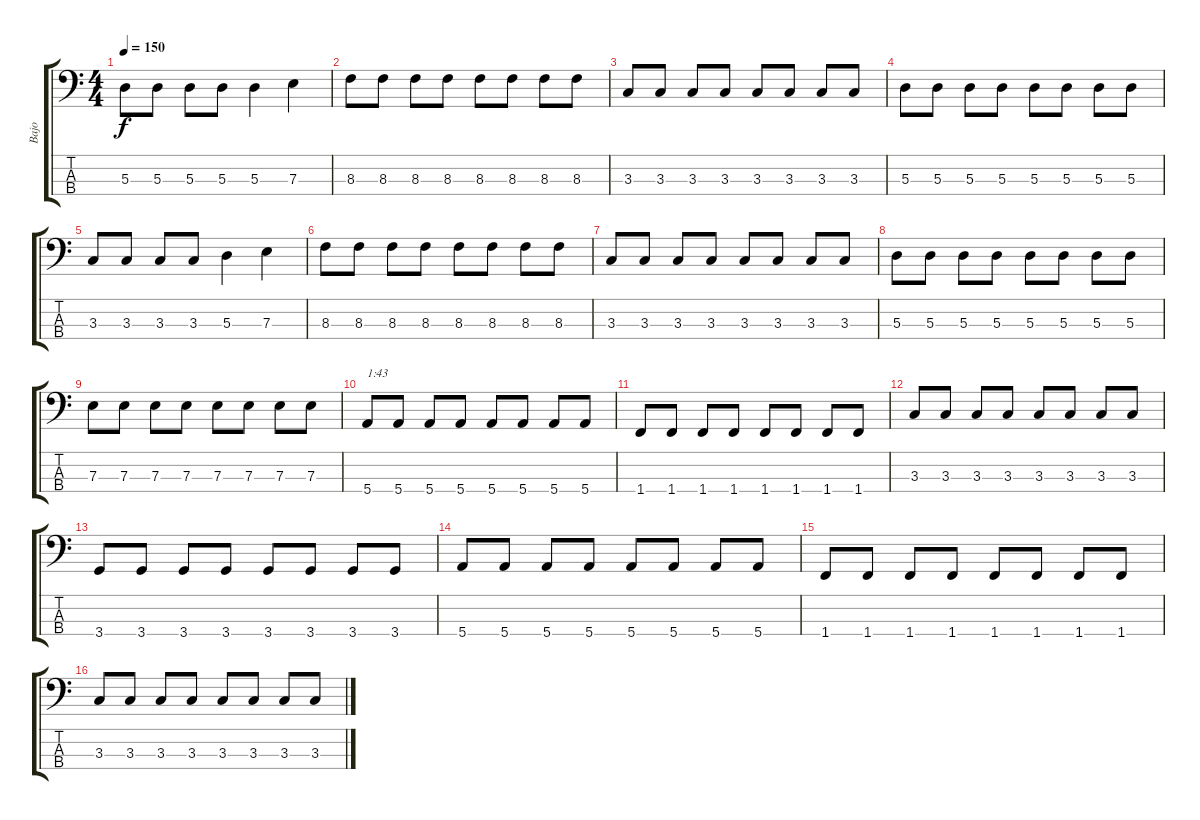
\track ("Bajo" "Bajo") {instrument electricbassfinger}
\staff {score tabs}
\tuning (G2 D2 A1 E1) {hide}
\ts (4 4)
\tempo 150
\clef f4
\ks c
5.3.8{dy f} 5.3.8 5.3.8 5.3.8 5.3.4 7.3.4 |
8.3.8 8.3.8 8.3.8 8.3.8 8.3.8 8.3.8 8.3.8 8.3.8 |
3.3.8 3.3.8 3.3.8 3.3.8 3.3.8 3.3.8 3.3.8 3.3.8 |
5.3.8 5.3.8 5.3.8 5.3.8 5.3.8 5.3.8 5.3.8 5.3.8 |
3.3.8 3.3.8 3.3.8 3.3.8 5.3.4 7.3.4 |
8.3.8 8.3.8 8.3.8 8.3.8 8.3.8 8.3.8 8.3.8 8.3.8 |
3.3.8 3.3.8 3.3.8 3.3.8 3.3.8 3.3.8 3.3.8 3.3.8 |
5.3.8 5.3.8 5.3.8 5.3.8 5.3.8 5.3.8 5.3.8 5.3.8 |
7.3.8 7.3.8 7.3.8 7.3.8 7.3.8 7.3.8 7.3.8 7.3.8 |
5.4.8{txt "1:43"} 5.4.8 5.4.8 5.4.8 5.4.8 5.4.8 5.4.8 5.4.8 |
1.4.8 1.4.8 1.4.8 1.4.8 1.4.8 1.4.8 1.4.8 1.4.8 |
3.3.8 3.3.8 3.3.8 3.3.8 3.3.8 3.3.8 3.3.8 3.3.8 |
3.4.8 3.4.8 3.4.8 3.4.8 3.4.8 3.4.8 3.4.8 3.4.8 |
5.4.8 5.4.8 5.4.8 5.4.8 5.4.8 5.4.8 5.4.8 5.4.8 |
1.4.8 1.4.8 1.4.8 1.4.8 1.4.8 1.4.8 1.4.8 1.4.8 |
3.3.8 3.3.8 3.3.8 3.3.8 3.3.8 3.3.8 3.3.8 3.3.8
